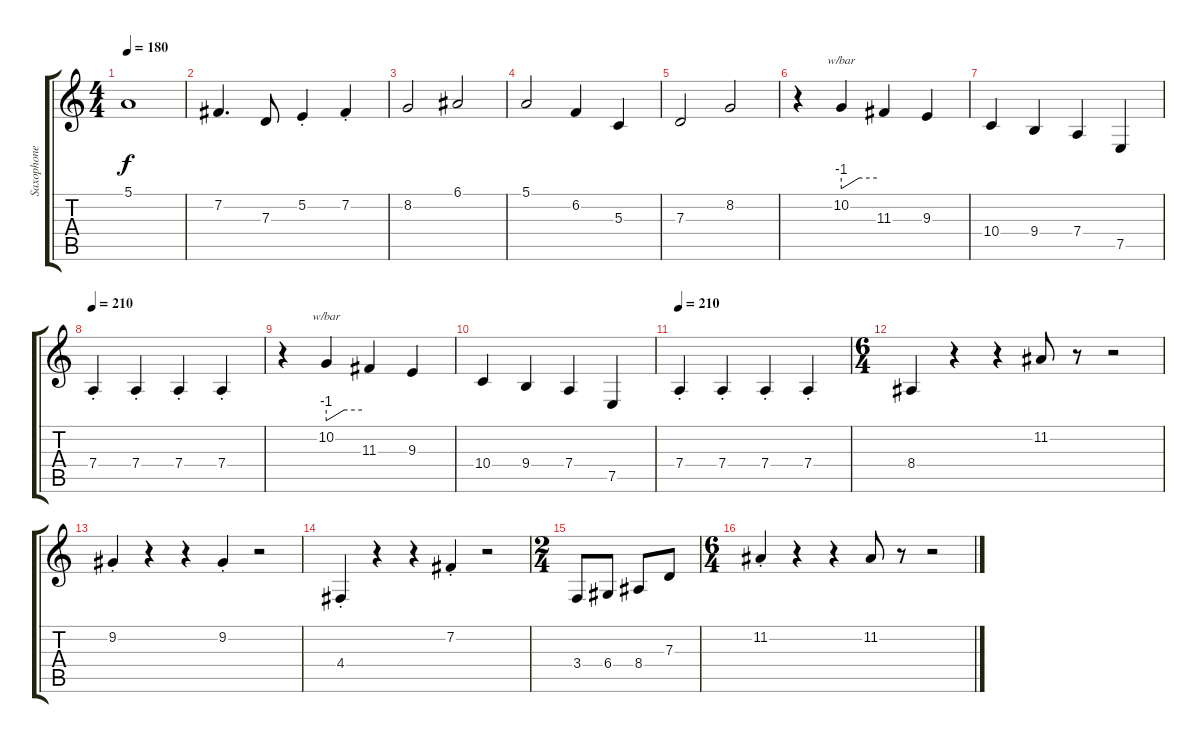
\track ("Saxophone" "Saxophone") {instrument altosax}
\staff {score tabs}
\tuning (E4 B3 G3 D3 A2 E2) {hide}
\ts (4 4)
\tempo 180
\clef g2
\ks c
5.1.1{dy f} |
7.2.4{d} 7.3.8 5.2{st}.4 7.2{st}.4 |
8.2.2 6.1.2 |
5.1.2 6.2.4 5.3.4 |
7.3.2 8.2.2 |
r.4 10.2.4{tbe (custom default 0 -4 30 0 60 0)} 11.3.4 9.3.4 |
10.4.4 9.4.4 7.4.4 7.5.4 |
\tempo 210
7.4{st}.4 7.4{st}.4 7.4{st}.4 7.4{st}.4 |
r.4 10.2.4{tbe (custom default 0 -4 30 0 60 0)} 11.3.4 9.3.4 |
10.4.4 9.4.4 7.4.4 7.5.4 |
\tempo 210
7.4{st}.4 7.4{st}.4 7.4{st}.4 7.4{st}.4 |
\ts (6 4)
8.4.4 r.4 r.4 11.2.8 r.8 r.2 |
9.2{st}.4 r.4 r.4 9.2{st}.4 r.2 |
4.4{st}.4 r.4 r.4 7.2{st}.4 r.2 |
\ts (2 4)
3.4.8 6.4.8 8.4.8 7.3.8 |
\ts (6 4)
11.2{st}.4 r.4 r.4 11.2.8 r.8 r.2
